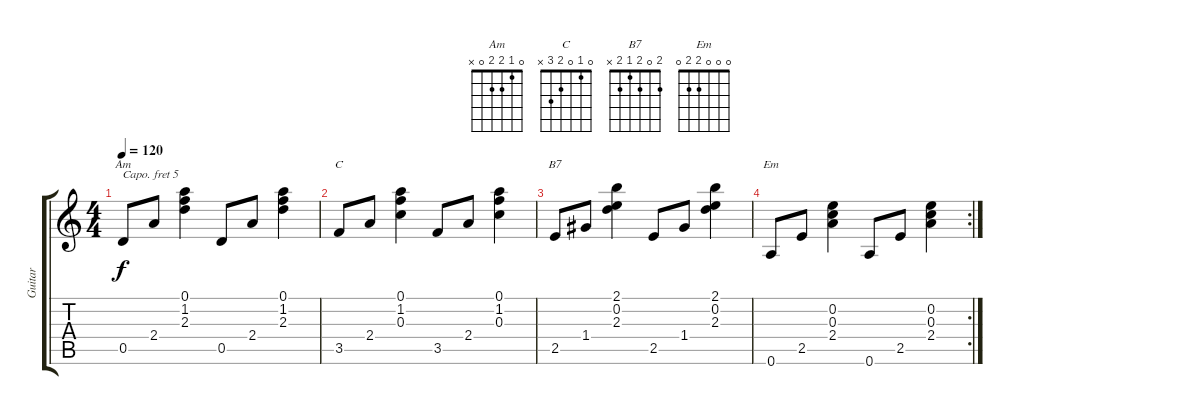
\track ("Guitar" "Guitar") {instrument acousticguitarnylon}
\staff {score tabs}
\capo 5
\tuning (E4 B3 G3 D3 A2 E2) {hide}
\chord ("Am" 0 1 2 2 0 x)
\chord ("C" 0 1 0 2 3 x)
\chord ("B7" 2 0 2 1 2 x)
\chord ("Em" 0 0 0 2 2 0)
\ts (4 4)
\tempo 120
\clef g2
\ks c
0.5.8{ch "Am" dy f instrument acousticguitarnylon} 2.4.8 (0.1 1.2 2.3).4 0.5.8 2.4.8 (0.1 1.2 2.3).4 |
3.5.8{ch "C"} 2.4.8 (0.1 1.2 0.3).4 3.5.8 2.4.8 (0.1 1.2 0.3).4 |
2.5.8{ch "B7"} 1.4.8 (2.1 0.2 2.3).4 2.5.8 1.4.8 (2.1 0.2 2.3).4 |
\rc 2
0.6.8{ch "Em"} 2.5.8 (0.2 0.3 2.4).4 0.6.8 2.5.8 (0.2 0.3 2.4).4
